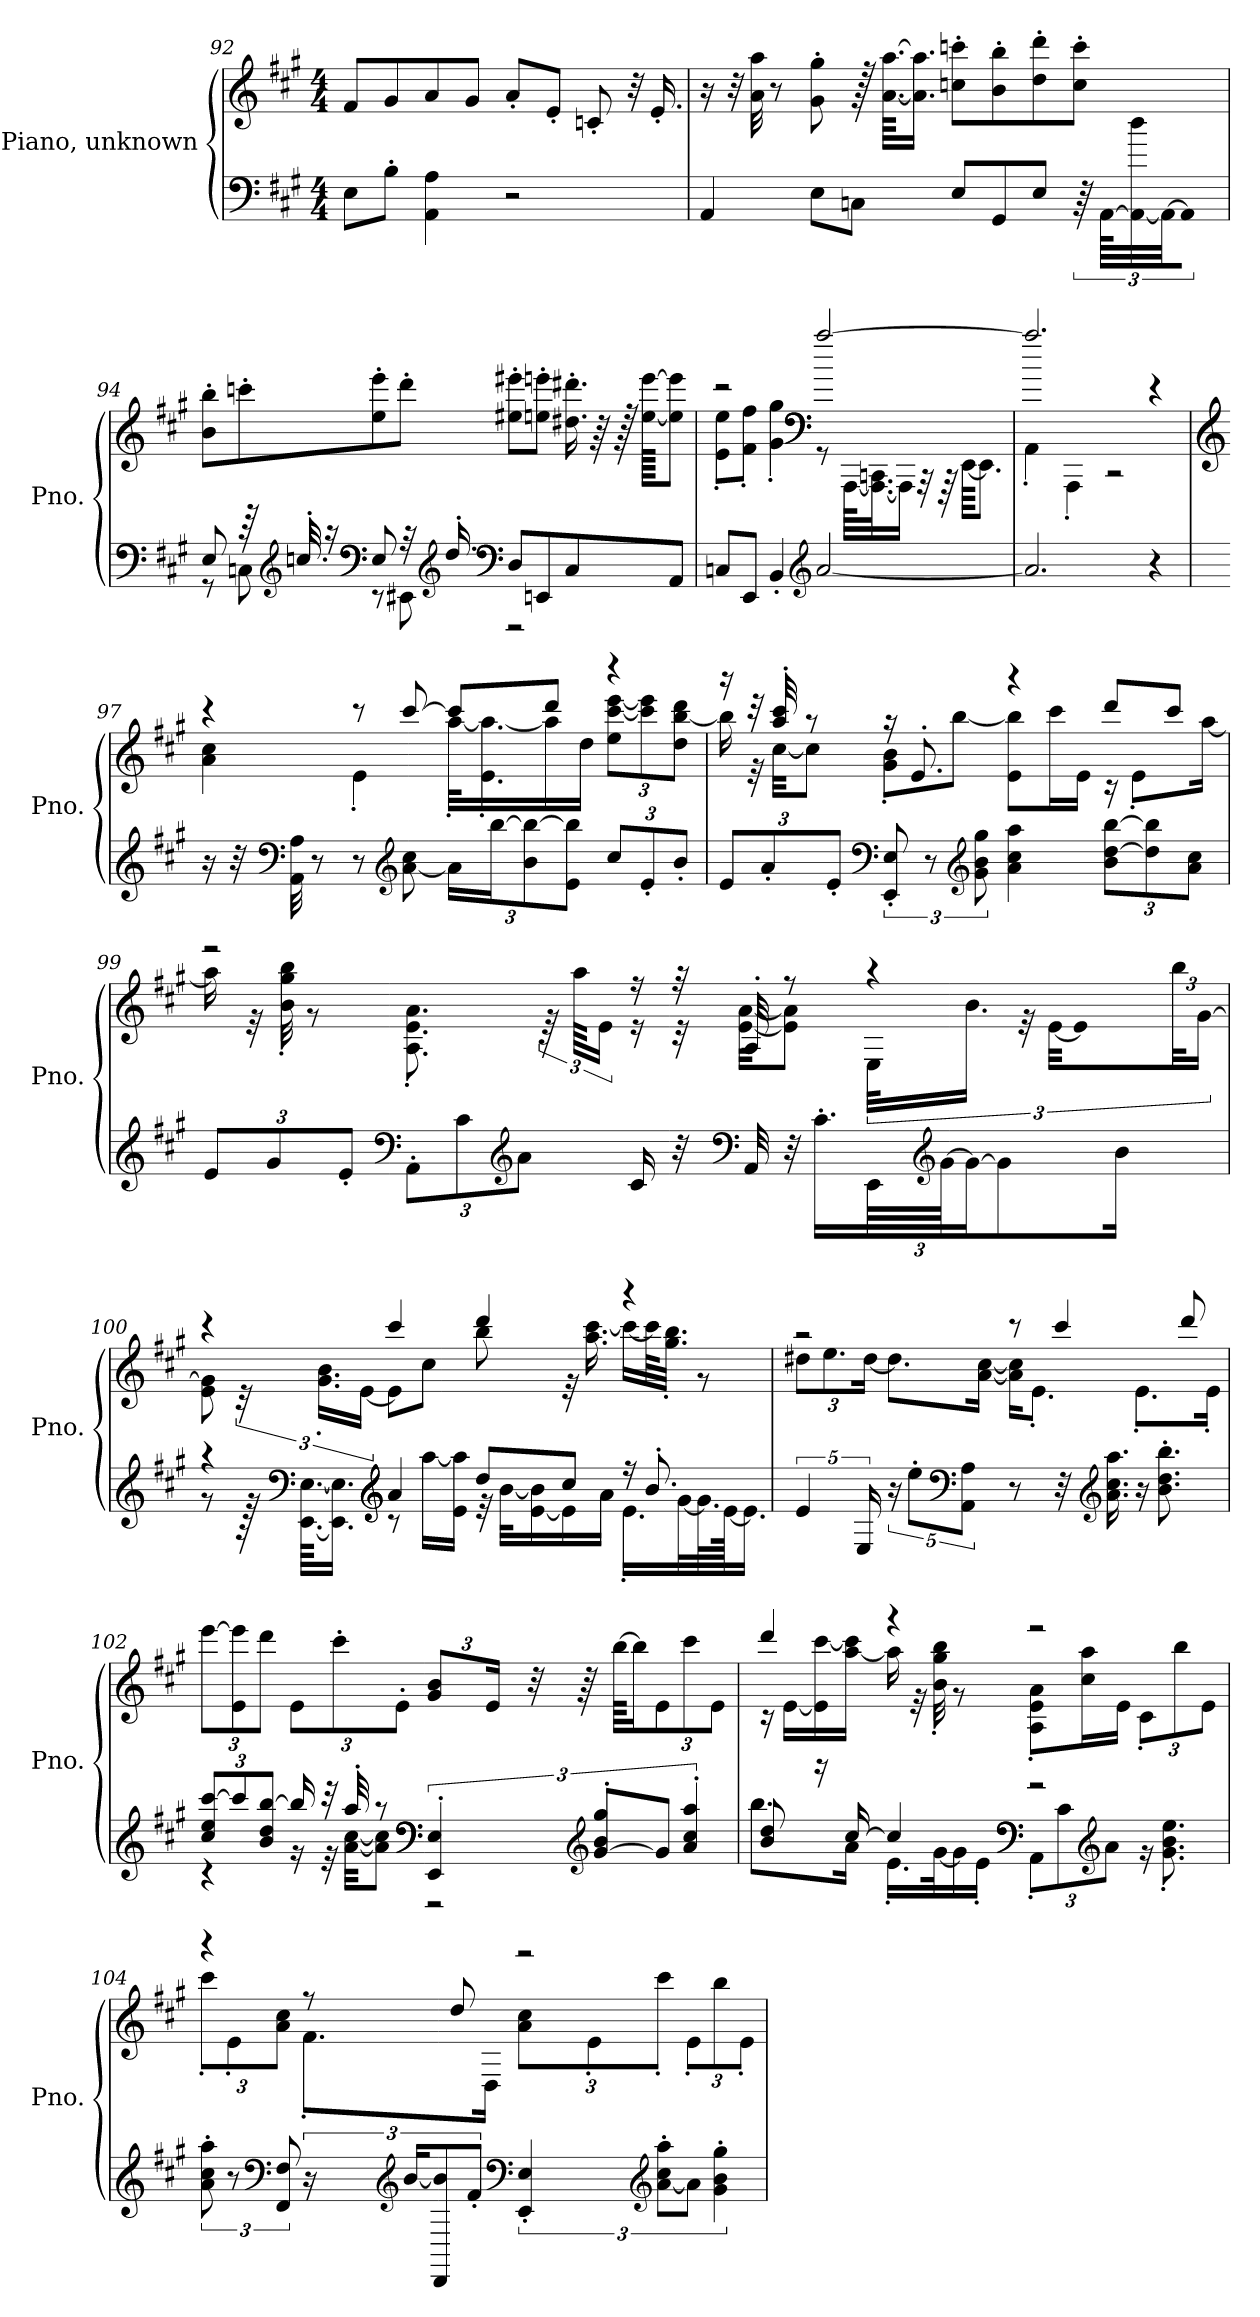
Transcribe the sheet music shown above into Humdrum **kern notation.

**kern	**kern
*part1	*part1
*staff2	*staff1
*I"Piano, unknown	*
*I'Pno.	*
*clefF4	*clefG2
*k[f#c#g#]	*k[f#c#g#]
*M4/4	*M4/4
=92	=92
8E\L	8f#/L
8B'\J	8g#/
4AA\ 4A\	8a/
.	8g#/J
2r	8a'/L
.	8e'/J
.	8cn'/
.	32r
.	16.e'/
!!LO:LB:g=z
=93	=93
4AA/	16r
.	32r
.	32a\ 32aa\
.	8r
8E\L	8g#\' 8gg#\'
8Cn\J	128r
.	[64.a\ [64.aa\KKLL
.	16.a\] 16.aa\]JJ
8E/L	8ccn\' 8cccn\'L
8GG#/	8b\' 8bb\'
8E/J	8dd\' 8ddd\'
96r	8cc\' 8ccc\'J
[96AA\KLLL	.
48AA\_ 48dd\	.
48AA\J_	.
16AA\JJ]	.
!!LO:LB:g=z
=94	=94
*^	*
8E/	8r	8b\' 8bb\'L
64r	8Cn\	8cccn'\
*clefG2	*	*
32.ccn'/	.	.
16r	.	.
*clefF4	*	*
8E/	8r	8ee\' 8eee\'
32r	8EE#X\	8ddd'\J
*clefG2	*	*
16.dd'/	.	.
*clefF4	*	*
8D/L	2r	8ee#X\' 8eee#X\'L
8EEn/	.	8een\' 8eeen\'J
8C/	.	16.dd#X\' 16.ddd#X\'
.	.	64r
.	.	128r
.	.	[128ee\ [128eee\KKKKL
8AA/J	.	8ee\] 8eee\]J
*v	*v	*
=95	=95
*	*^
8Cn/L	2r	8e\' 8ee\'L
8EE/J	.	8f#\' 8ff#\'J
4BB'/	.	4g#\' 4gg#\'
*clefG2	*clefF4	*
[2a/	[2aa/	8r
.	.	[64AAA\KLLL
.	.	32.AAA\_ 32.CCn\J
.	.	16AAA\JJ]
.	.	32r
.	.	64r
.	.	[64EE\KKKL
.	.	8.EE\J]
!!LO:PB:g=z	!!
=96	=96	=96
2.a/]	2.aa/]	4AA'\
.	.	4AAA'\
.	.	2r
4r	4r	.
=97	=97	=97
*	*clefG2	*
16r	4r	4a\ 4cc#\
32r	.	.
*clefF4	*	*
32AA\ 32A\	.	.
8r	.	.
8r	8r	4e'\
*clefG2	*	*
[8a\ 8cc#\	[8ccc#/	.
*Xbrackettup	*	*
24a\LL]	8ccc#/L]	[32aa'\KLL
.	.	16.e\' 16.aa\_'
[24bb\J	.	.
12b\ 12bb\_	.	.
.	8ddd/J	16aa\]
12e\ 12bb\]J	.	.
.	.	16dd\JJ
*	*	*Xbrackettup
12cc#/L	4r	12ee\ [12ccc#\ [12eee\L
12e'/	.	12ccc#\] 12eee\]
12b'/J	.	12dd\ [12bb\ 12ddd\J
!!LO:LB:g=z	!!
=98	=98	=98
12e/L	16r	16bb\]
.	32r	32r
12a'/	.	.
.	32aa/' 32ccc#/'	[32cc#\KKL
.	8r	8cc#\J]
12e'/J	.	.
*clefF4	*	*
*brackettup	*	*
12EE/' 12E/'	16r	8g#\' 8b\'L
.	8.e'/	.
12r	.	.
.	.	[8bb\J
*clefG2	*	*
12g#\ 12b\ 12gg#\	.	.
4a\ 4cc#\ 4aa\	4r	8e\ 8bb\]L
.	.	16ccc#\L
.	.	16e\JJ
*Xbrackettup	*	*
12b\ [12dd\ [12bb\L	8ddd/L	16r
.	.	8e'\L
12dd\] 12bb\]	.	.
.	8ccc#/J	.
12a\ 12cc#\J	.	.
.	.	[16aa\Jk
!!LO:LB:g=z	!!
=99	=99	=99
12e/L	2r	16aa\]
.	.	32r
12g#/	.	.
.	.	32b\' 32gg#\' 32bb\'
.	.	8r
12e'/J	.	.
*clefF4	*	*
12AA'\L	.	8.A\' 8.e\' 8.a\'
12c#\	.	.
*clefG2	*	*
12a\J	.	.
*	*	*brackettup
.	.	96r
.	.	96aa\KKLL
.	.	24e\JJ
16c#/	16r	16r
32r	32r	32r
*clefF4	*	*
32AA/	32A'/	[32e\ [32a\KKL
32r	8r	8e\] 8a\]J
16.c#'\LL	.	.
96EE\LL	4r	48E\KLL
*clefG2	*	*
[96g#\JJ	.	.
24g#\J_	.	24.b\JJ
8g#\]	.	.
.	.	48r
.	.	[48e\KLL
.	.	16e\]
*	*	*Xbrackettup
16b\Jk	.	48bb\K
.	.	[24g#\JJ
!!LO:LB:g=z	!!
=100	=100	=100
*^	*	*
4r	8r	4r	8e\ 8g#\]
*	*	*	*brackettup
.	128r	.	48r
*clefF4	*	*	*
.	[64.EE\ [64.E\KKLL	.	.
.	.	.	24.g#\' 24.b\'LL
.	16.EE\] 16.E\]JJ	.	.
.	.	.	[24e\JJ
*clefG2	*	*	*
4a/	8r	4ccc#/	8e\L]
.	[16aa\LL	.	8cc#\J
.	16e\ 16aa\]JJ	.	.
8dd/L	32r	4ddd/	8bb\
.	[32b\KLL	.	.
.	[16e\ 16b\]	.	.
8cc#/J	16e\]	.	32r
.	.	.	16.aa\ [16.ccc#\
.	16a\JJ	.	.
16r	16.e'\LL	4r	16ccc#\LL_
8.b'/	.	.	64ccc#\KL]
.	.	.	32.gg#\' 32.bb\'JJJ
.	[32g#\L	.	.
.	64.g#\L]	.	8r
.	[128e\JJK	.	.
.	16.e\JJ]	.	.
*v	*v	*	*
!!LO:LB:g=z	!!
=101	=101	=101
*brackettup	*	*Xbrackettup
5e/	2r	12dd#X\L
.	.	12.ee\
20E/	.	.
.	.	[24dd#\Jk
20r	.	8.dd#\L]
10ee'\L	.	.
*clefF4	*	*
10AA\ 10A\J	.	.
.	.	[16a\ [16cc#\Jk
8r	8r	16a\] 16cc#\]KL
.	.	8.e'\J
32r	4ccc#/	.
*clefG2	*	*
16.a\ 16.cc#\ 16.aa\	.	.
16r	.	8.e'\L
8.b\' 8.dd\' 8.bb\'	.	.
.	8ddd/	.
.	.	16e'\Jk
*	*v	*v
=102	=102
*Xbrackettup	*
*^	*
12cc#/ 12ee/ [12ccc#/L	4r	[12eee\L
12ccc#/]	.	12e\ 12eee\]
12b/ 12dd/ [12bb/J	.	12ddd\J
16bb/]	16r	12e\L
32r	32r	.
.	.	12ccc#'\
32aa'/	[32a\ [32cc#\KKL	.
8r	8a\] 8cc#\]J	.
.	.	12e'\J
*clefF4	*	*
*brackettup	*	*
6EE/' 6E/'	2r	12g#/ 12b/L
.	.	24e/Jk
.	.	32r
.	.	64r
*clefG2	*	*
[12g#/' 12b/' 12gg#/'L	.	.
.	.	[64bb\KKLL
.	.	16bb\J]
12g#/J]	.	12e\
6a/' 6cc#/' 6aa/'	.	12ccc#\
.	.	12e\J
!!LO:LB:g=z
=103	=103	=103
*	*	*^
8b/ 8dd/	8.bb\L	4ddd/	16r
.	.	.	[16e\LL
16r	.	.	16e\] [16ccc#\
[16cc#/	16a\Jk	.	[16aa\ 16ccc#\]JJ
4cc#/]	16.e'\LL	4r	16aa\]
.	.	.	32r
.	[32g#\K	.	32b\' 32gg#\' 32bb\'
.	16g#\]	.	8r
.	16e'\JJ	.	.
*clefF4	*	*	*
*	*Xbrackettup	*	*
2r	12AA'\L	2r	8A\' 8e\' 8a\'L
.	12c#\	.	.
.	.	.	16cc#\ 16aa\L
*clefG2	*	*	*
.	12a\J	.	.
.	.	.	16e\JJ
.	16r	.	12c#'\L
.	8.g#\' 8.b\' 8.ee\'	.	.
.	.	.	12bb\
.	.	.	12e\J
*v	*v	*	*
=104	=104	=104
*brackettup	*	*
12a\' 12cc#\' 12aa\'	4r	12ccc#'\L
12r	.	12e'\
*clefF4	*	*
12FF#/ 12F#/	.	12a\ 12cc#\J
24r	8r	8.f#'\L
*clefG2	*	*
[24b/KL	.	.
12DD/ 12b/]	.	.
.	8dd/	.
12f#'/J	.	.
.	.	16D\Jk
*clefF4	*	*
6EE/' 6E/'	2r	12a\ 12cc#\L
.	.	12e'\
*clefG2	*	*
[12a\' 12cc#\' 12aa\'L	.	12ccc#'\J
12a\J]	.	12e'\L
6g#\' 6b\' 6gg#\'	.	12bb\
.	.	12e'\J
*	*v	*v
=	=
*-	*-
